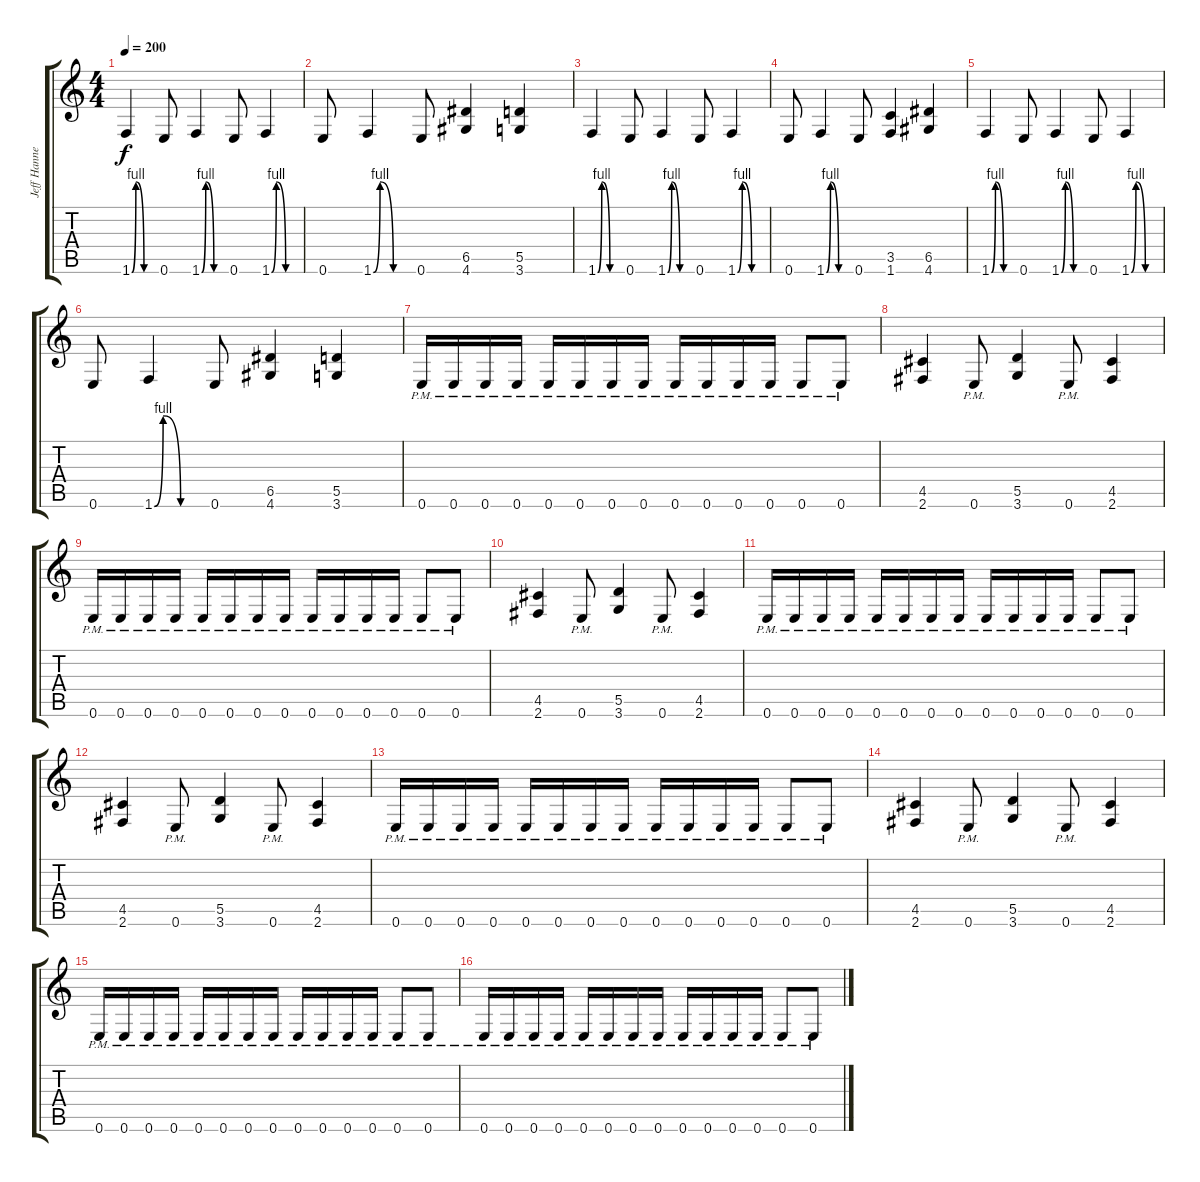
\track ("Jeff Hanneman" "Jeff Hanne") {instrument distortionguitar}
\staff {score tabs}
\tuning (E4 B3 G3 D3 A2 E2) {hide}
\ts (4 4)
\tempo 200
\clef g2
\ks c
1.6{be (custom 0 0 10 4 30 0 60 0)}.4{dy f} 0.6.8 1.6{be (custom 0 0 10 4 30 0 60 0)}.4 0.6.8 1.6{be (custom 0 0 10 4 30 0 60 0)}.4 |
0.6.8 1.6{be (custom 0 0 10 4 30 0 60 0)}.4 0.6.8 (6.5 4.6).4 (5.5 3.6).4 |
1.6{be (custom 0 0 10 4 30 0 60 0)}.4 0.6.8 1.6{be (custom 0 0 10 4 30 0 60 0)}.4 0.6.8 1.6{be (custom 0 0 10 4 30 0 60 0)}.4 |
0.6.8 1.6{be (custom 0 0 10 4 30 0 60 0)}.4 0.6.8 (3.5 1.6).4 (6.5 4.6).4 |
1.6{be (custom 0 0 10 4 30 0 60 0)}.4 0.6.8 1.6{be (custom 0 0 10 4 30 0 60 0)}.4 0.6.8 1.6{be (custom 0 0 10 4 30 0 32 0 34 0 39 0 60 0)}.4 |
0.6.8 1.6{be (custom 0 0 10 4 30 0 60 0)}.4 0.6.8 (6.5 4.6).4 (5.5 3.6).4 |
0.6{pm}.16 0.6{pm}.16 0.6{pm}.16 0.6{pm}.16 0.6{pm}.16 0.6{pm}.16 0.6{pm}.16 0.6{pm}.16 0.6{pm}.16 0.6{pm}.16 0.6{pm}.16 0.6{pm}.16 0.6{pm}.8 0.6{pm}.8 |
(4.5 2.6).4 0.6{pm}.8 (5.5 3.6).4 0.6{pm}.8 (4.5 2.6).4 |
0.6{pm}.16 0.6{pm}.16 0.6{pm}.16 0.6{pm}.16 0.6{pm}.16 0.6{pm}.16 0.6{pm}.16 0.6{pm}.16 0.6{pm}.16 0.6{pm}.16 0.6{pm}.16 0.6{pm}.16 0.6{pm}.8 0.6{pm}.8 |
(4.5 2.6).4 0.6{pm}.8 (5.5 3.6).4 0.6{pm}.8 (4.5 2.6).4 |
0.6{pm}.16 0.6{pm}.16 0.6{pm}.16 0.6{pm}.16 0.6{pm}.16 0.6{pm}.16 0.6{pm}.16 0.6{pm}.16 0.6{pm}.16 0.6{pm}.16 0.6{pm}.16 0.6{pm}.16 0.6{pm}.8 0.6{pm}.8 |
(4.5 2.6).4 0.6{pm}.8 (5.5 3.6).4 0.6{pm}.8 (4.5 2.6).4 |
0.6{pm}.16 0.6{pm}.16 0.6{pm}.16 0.6{pm}.16 0.6{pm}.16 0.6{pm}.16 0.6{pm}.16 0.6{pm}.16 0.6{pm}.16 0.6{pm}.16 0.6{pm}.16 0.6{pm}.16 0.6{pm}.8 0.6{pm}.8 |
(4.5 2.6).4 0.6{pm}.8 (5.5 3.6).4 0.6{pm}.8 (4.5 2.6).4 |
0.6{pm}.16 0.6{pm}.16 0.6{pm}.16 0.6{pm}.16 0.6{pm}.16 0.6{pm}.16 0.6{pm}.16 0.6{pm}.16 0.6{pm}.16 0.6{pm}.16 0.6{pm}.16 0.6{pm}.16 0.6{pm}.8 0.6{pm}.8 |
0.6{pm}.16 0.6{pm}.16 0.6{pm}.16 0.6{pm}.16 0.6{pm}.16 0.6{pm}.16 0.6{pm}.16 0.6{pm}.16 0.6{pm}.16 0.6{pm}.16 0.6{pm}.16 0.6{pm}.16 0.6{pm}.8 0.6{pm}.8
